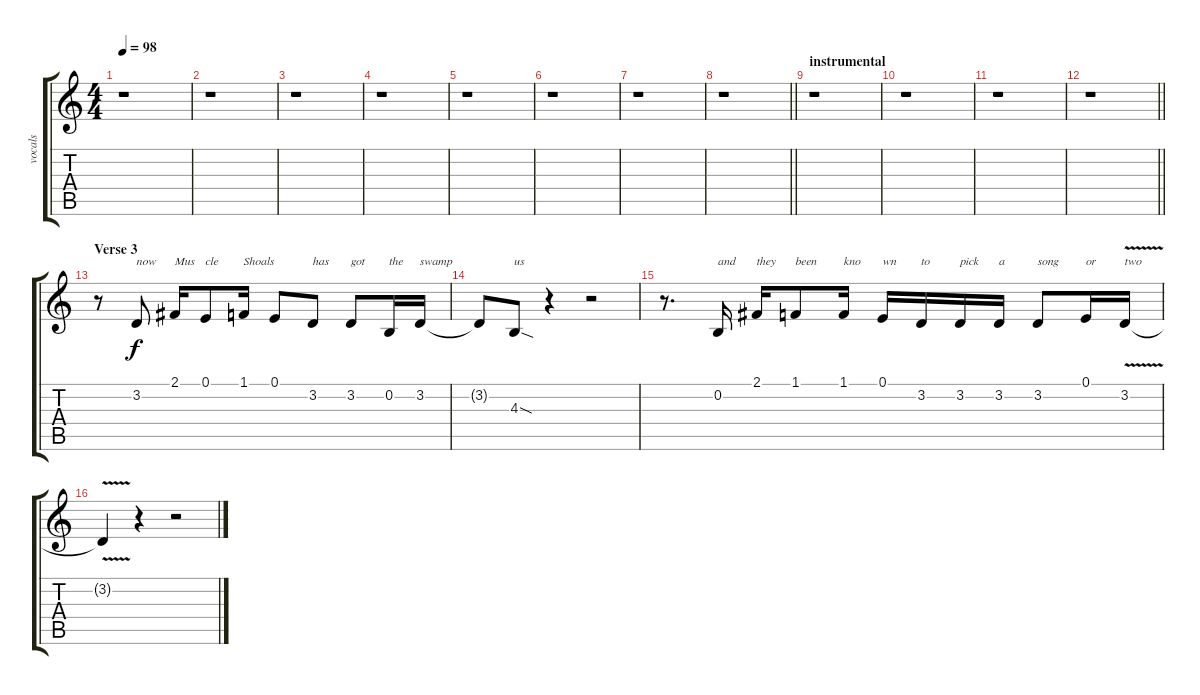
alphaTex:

\track ("vocals" "vocals") {instrument lead1square}
\staff {score tabs}
\tuning (E4 B3 G3 D3 A2 E2) {hide}
\ts (4 4)
\tempo 98
\clef g2
\ks c
r.1{dy f} |
r.1 |
r.1 |
r.1 |
r.1 |
r.1 |
r.1 |
\barLineRight lightlight
r.1 |
\section ("" "instrumental")
r.1 |
r.1 |
r.1 |
\barLineRight lightlight
r.1 |
\section ("" "Verse 3")
r.8 3.2.8{txt "now"} 2.1.16{txt "Mus"} 0.1.8{txt "cle"} 1.1.16{txt "Shoals"} 0.1.8 3.2.8{txt "has"} 3.2.8{txt "got"} 0.2.16{txt "the"} 3.2.16{txt "swamp"} |
3.2{t}.8 4.3{sod}.8{txt "us"} r.4 r.2 |
r.8{d} 0.2.16{txt "and"} 2.1.16{txt "they"} 1.1.8{txt "been"} 1.1.16{txt "kno"} 0.1.16{txt "wn"} 3.2.16{txt "to"} 3.2.16{txt "pick"} 3.2.16{txt "a"} 3.2.8{txt "song"} 0.1.16{txt "or"} 3.2{v}.16{txt "two"} |
3.2{t}.4 r.4 r.2
